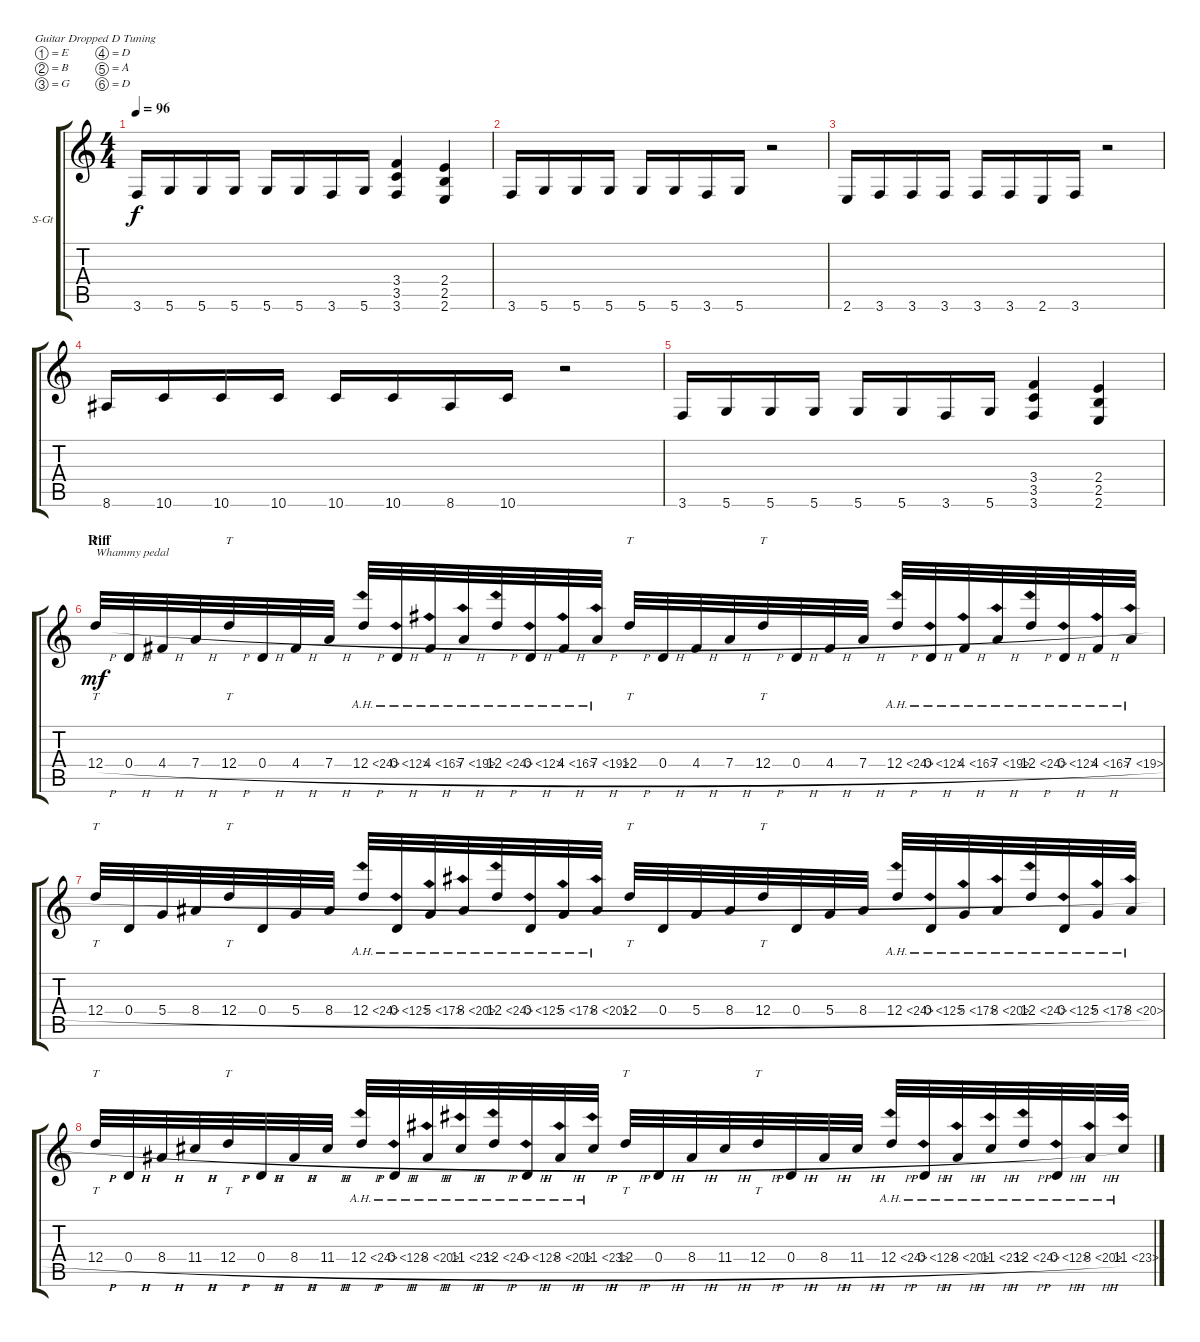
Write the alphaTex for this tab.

\defaultSystemsLayout 4
\bracketExtendMode groupsimilarinstruments
\firstSystemTrackNameOrientation horizontal
\otherSystemsTrackNameOrientation horizontal
\track ("Bellamy Guitar" "S-Gt") {instrument acousticguitarsteel}
\staff {score tabs}
\tuning (E4 B3 G3 D3 A2 D2)
\ts (4 4)
\tempo 96
\clef g2
\ks c
3.6.16{dy f} 5.6.16 5.6.16 5.6.16 5.6.16 5.6.16 3.6.16 5.6.16 (3.6 3.5 3.4).4 (2.4 2.5 2.6).4 |
3.6.16 5.6.16 5.6.16 5.6.16 5.6.16 5.6.16 3.6.16 5.6.16 r.2 |
2.6.16 3.6.16 3.6.16 3.6.16 3.6.16 3.6.16 2.6.16 3.6.16 r.2 |
8.6.16 10.6.16 10.6.16 10.6.16 10.6.16 10.6.16 8.6.16 10.6.16 r.2 |
3.6.16 5.6.16 5.6.16 5.6.16 5.6.16 5.6.16 3.6.16 5.6.16 (3.6 3.5 3.4).4 (2.4 2.5 2.6).4 |
\section ("" "Riff")
12.4{h}.32{tt txt "Whammy pedal" dy mf} 0.4{h}.32 4.4{h}.32 7.4{h}.32 12.4{h}.32{tt} 0.4{h}.32 4.4{h}.32 7.4{h}.32 12.4{ah 12 h}.32 0.4{ah 12 h}.32 4.4{ah 12 h}.32 7.4{ah 12 h}.32 12.4{ah 12 h}.32 0.4{ah 12 h}.32 4.4{ah 12 h}.32 7.4{ah 12 h}.32 12.4{h}.32{tt} 0.4{h}.32 4.4{h}.32 7.4{h}.32 12.4{h}.32{tt} 0.4{h}.32 4.4{h}.32 7.4{h}.32 12.4{ah 12 h}.32 0.4{ah 12 h}.32 4.4{ah 12 h}.32 7.4{ah 12 h}.32 12.4{ah 12 h}.32 0.4{ah 12 h}.32 4.4{ah 12 h}.32 7.4{ah 12 h}.32 |
12.4{h}.32{tt} 0.4{h}.32 5.4{h}.32 8.4{h}.32 12.4{h}.32{tt} 0.4{h}.32 5.4{h}.32 8.4{h}.32 12.4{ah 12 h}.32 0.4{ah 12 h}.32 5.4{ah 12 h}.32 8.4{ah 12 h}.32 12.4{ah 12 h}.32 0.4{ah 12 h}.32 5.4{ah 12 h}.32 8.4{ah 12 h}.32 12.4{h}.32{tt} 0.4{h}.32 5.4{h}.32 8.4{h}.32 12.4{h}.32{tt} 0.4{h}.32 5.4{h}.32 8.4{h}.32 12.4{ah 12 h}.32 0.4{ah 12 h}.32 5.4{ah 12 h}.32 8.4{ah 12 h}.32 12.4{ah 12 h}.32 0.4{ah 12 h}.32 5.4{ah 12 h}.32 8.4{ah 12 h}.32 |
12.4{h}.32{tt} 0.4{h}.32 8.4{h}.32 11.4{h}.32 12.4{h}.32{tt} 0.4{h}.32 8.4{h}.32 11.4{h}.32 12.4{ah 12 h}.32 0.4{ah 12 h}.32 8.4{ah 12 h}.32 11.4{ah 12 h}.32 12.4{ah 12 h}.32 0.4{ah 12 h}.32 8.4{ah 12 h}.32 11.4{ah 12 h}.32 12.4{h}.32{tt} 0.4{h}.32 8.4{h}.32 11.4{h}.32 12.4{h}.32{tt} 0.4{h}.32 8.4{h}.32 11.4{h}.32 12.4{ah 12 h}.32 0.4{ah 12 h}.32 8.4{ah 12 h}.32 11.4{ah 12 h}.32 12.4{ah 12 h}.32 0.4{ah 12 h}.32 8.4{ah 12 h}.32 11.4{ah 12 h}.32
